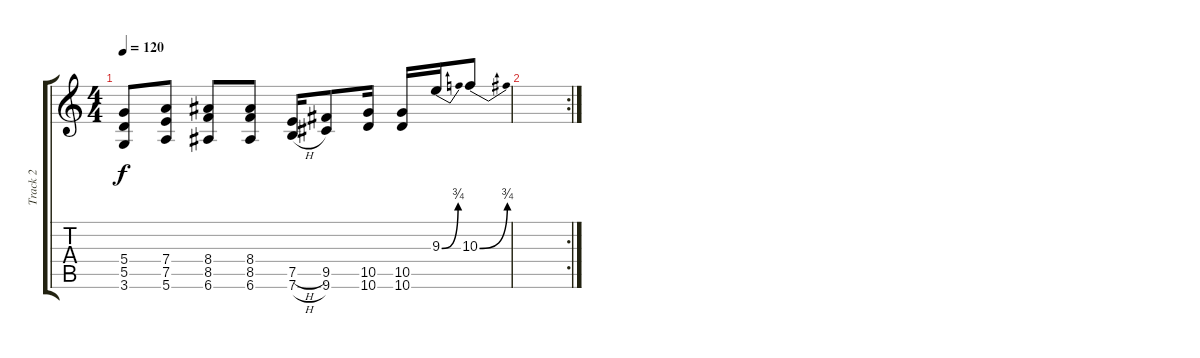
\track ("Track 2" "Track 2") {instrument distortionguitar}
\staff {score tabs}
\tuning (E4 B3 G3 D3 A2 E2) {hide}
\ts (4 4)
\tempo 120
\clef g2
\ks c
(5.4 5.5 3.6).8{dy f} (7.4 7.5 5.6).8 (8.4 8.5 6.6).8 (8.4 8.5 6.6).8 (7.5{h} 7.6{h}).16 (9.5 9.6).8 (10.5 10.6).16 (10.5 10.6).16 9.3{be (bend 0 0 60 3)}.16 10.3{be (bend 0 0 60 3)}.8 |
\rc 2
